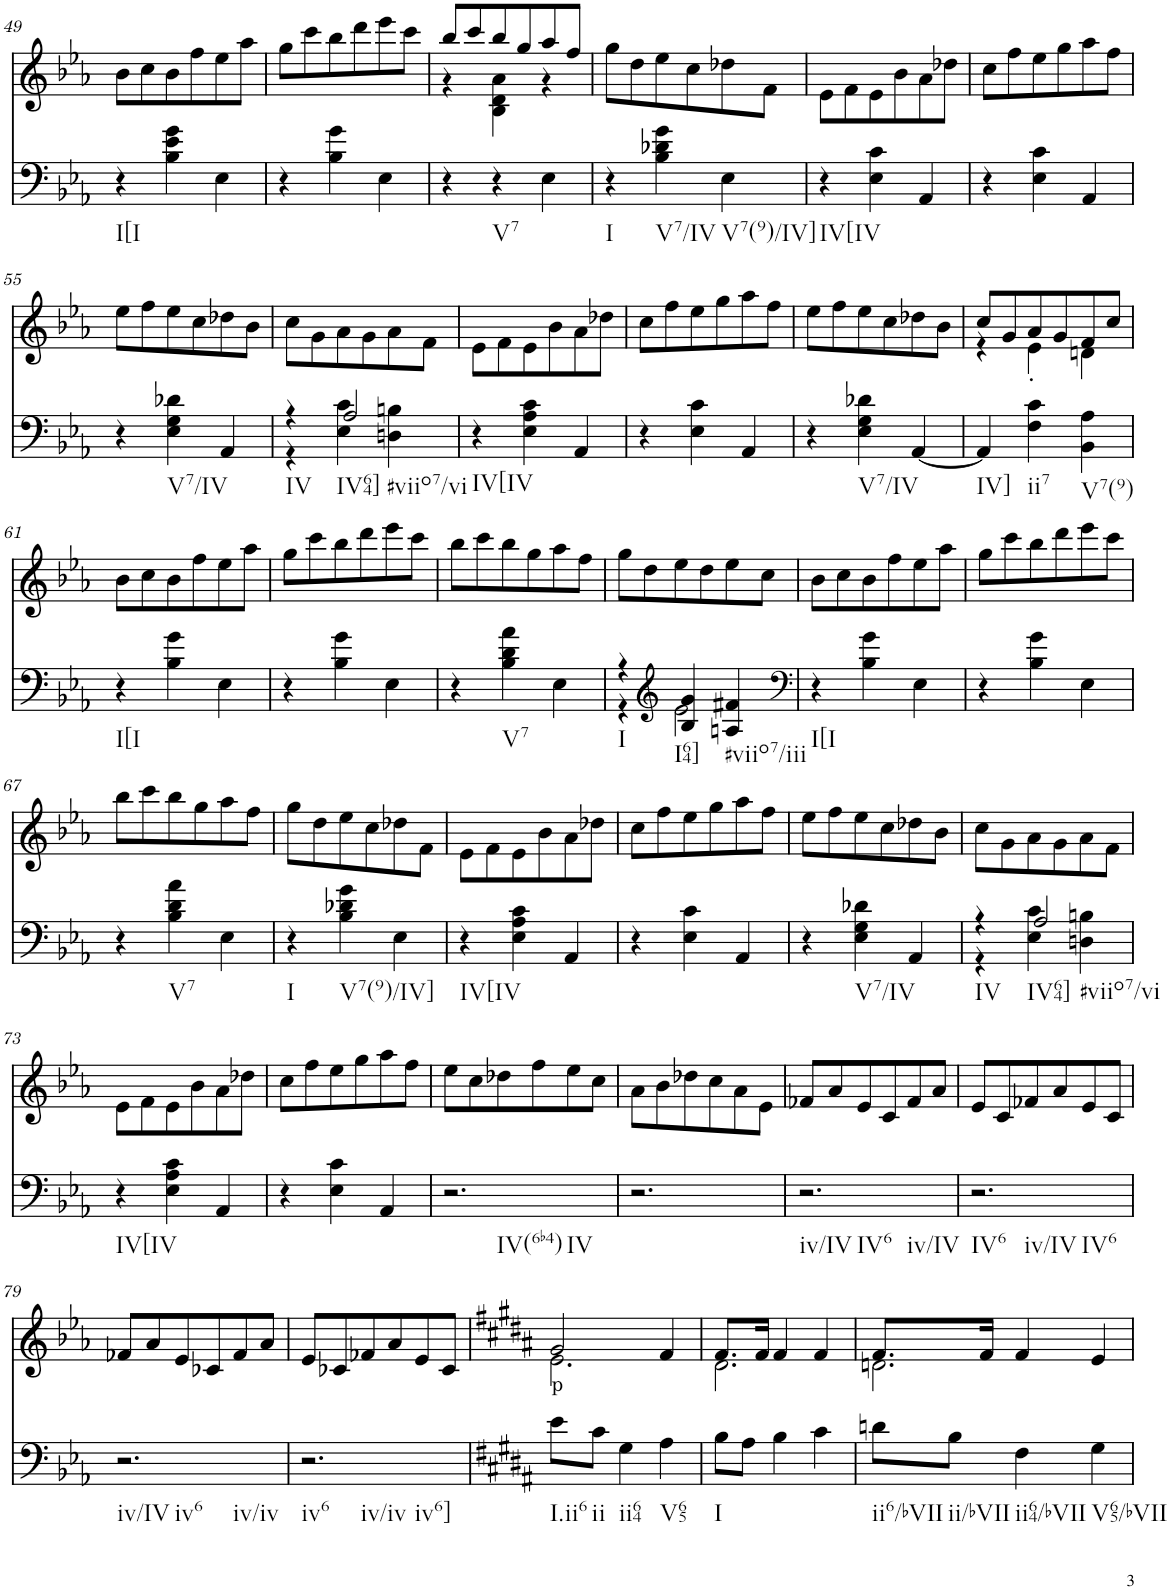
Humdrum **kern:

**kern	**kern	**text
*part2	*part1	*part1
*staff2	*staff1	*staff1
*I"Piano	*I"Piano	*
*I'Pno	*I'Pno	*
!!LO:PB:g=z
*clefF4	*clefG2	*
*k[b-e-a-]	*k[b-e-a-]	*
*M3/4	*M3/4	*
=49	=49	=49
!LO:TX:b:t=I[I	!	!
4r	8b-\L	.
.	8cc\	.
4B-\ 4e-\ 4g\	8b-\	.
.	8ff\	.
4E-\	8ee-\	.
.	8aa-\J	.
=50	=50	=50
4r	8gg\L	.
.	8ccc\	.
4B-\ 4g\	8bb-\	.
.	8ddd\	.
4E-\	8eee-\	.
.	8ccc\J	.
=51	=51	=51
*	*^	*
4r	8bb-/L	4r	.
.	8ccc/	.	.
!LO:TX:b:t=V7	!	!	!
4r	8bb-/	4B-\ 4d\ 4a-\	.
.	8gg/	.	.
4E-\	8aa-/	4r	.
.	8ff/J	.	.
*	*v	*v	*
=52	=52	=52
!LO:TX:b:t=I	!	!
4r	8gg\L	.
.	8dd\	.
!LO:TX:b:t=V7/IV	!	!
4B-\ 4d-X\ 4g\	8ee-\	.
.	8cc\	.
!LO:TX:b:t=V7(9)/IV]	!	!
4E-\	8dd-X\	.
.	8f\J	.
=53	=53	=53
!LO:TX:b:t=IV[IV	!	!
4r	8e-\L	.
.	8f\	.
4E-\ 4c\	8e-\	.
.	8b-\	.
4AA-/	8a-\	.
.	8dd-X\J	.
=54	=54	=54
4r	8cc\L	.
.	8ff\	.
4E-\ 4c\	8ee-\	.
.	8gg\	.
4AA-/	8aa-\	.
.	8ff\J	.
!!LO:LB:g=z
=55	=55	=55
4r	8ee-\L	.
.	8ff\	.
!LO:TX:b:t=V7/IV	!	!
4E-\ 4G\ 4d-X\	8ee-\	.
.	8cc\	.
4AA-/	8dd-X\	.
.	8b-\J	.
=56	=56	=56
*^	*	*
!LO:TX:b:t=IV	!	!	!
4r	4r	8cc\L	.
.	.	8g\	.
!LO:TX:b:t=IV64]	!	!	!
!LO:TX:b:t=#viio7/vi	!	!	!
2A-/	4E-\ 4c\	8a-\	.
.	.	8g\	.
.	4Dn\ 4Bn\	8a-\	.
.	.	8f\J	.
*v	*v	*	*
=57	=57	=57
!LO:TX:b:t=IV[IV	!	!
4r	8e-\L	.
.	8f\	.
4E-\ 4A-\ 4c\	8e-\	.
.	8b-\	.
4AA-/	8a-\	.
.	8dd-X\J	.
=58	=58	=58
4r	8cc\L	.
.	8ff\	.
4E-\ 4c\	8ee-\	.
.	8gg\	.
4AA-/	8aa-\	.
.	8ff\J	.
=59	=59	=59
4r	8ee-\L	.
.	8ff\	.
!LO:TX:b:t=V7/IV	!	!
4E-\ 4G\ 4d-X\	8ee-\	.
.	8cc\	.
[4AA-/	8dd-X\	.
.	8b-\J	.
=60	=60	=60
*	*^	*
!LO:TX:b:t=IV]	!	!	!
4AA-/]	8cc/L	4r	.
.	8g/	.	.
!LO:TX:b:t=ii7	!	!	!
4F\ 4c\	8a-/	4e-'\	.
.	8g/	.	.
!LO:TX:b:t=V7(9)	!	!	!
4BB-\ 4A-\	8f/	4dn\	.
.	8cc/J	.	.
*	*v	*v	*
!!LO:LB:g=z
=61	=61	=61
!LO:TX:b:t=I[I	!	!
4r	8b-\L	.
.	8cc\	.
4B-\ 4g\	8b-\	.
.	8ff\	.
4E-\	8ee-\	.
.	8aa-\J	.
=62	=62	=62
4r	8gg\L	.
.	8ccc\	.
4B-\ 4g\	8bb-\	.
.	8ddd\	.
4E-\	8eee-\	.
.	8ccc\J	.
=63	=63	=63
4r	8bb-\L	.
.	8ccc\	.
!LO:TX:b:t=V7	!	!
4B-\ 4d\ 4a-\	8bb-\	.
.	8gg\	.
4E-\	8aa-\	.
.	8ff\J	.
=64	=64	=64
*^	*	*
!LO:TX:b:t=I	!	!	!
4r	4r	8gg\L	.
.	.	8dd\	.
*clefG2	*	*	*
!LO:TX:b:t=I64]	!	!	!
4B-/ 4g/	2e-\	8ee-\	.
.	.	8dd\	.
!LO:TX:b:t=#viio7/iii	!	!	!
4An/ 4f#X/	.	8ee-\	.
.	.	8cc\J	.
*v	*v	*	*
=65	=65	=65
*clefF4	*	*
!LO:TX:b:t=I[I	!	!
4r	8b-\L	.
.	8cc\	.
4B-\ 4g\	8b-\	.
.	8ff\	.
4E-\	8ee-\	.
.	8aa-\J	.
=66	=66	=66
4r	8gg\L	.
.	8ccc\	.
4B-\ 4g\	8bb-\	.
.	8ddd\	.
4E-\	8eee-\	.
.	8ccc\J	.
!!LO:LB:g=z
=67	=67	=67
4r	8bb-\L	.
.	8ccc\	.
!LO:TX:b:t=V7	!	!
4B-\ 4d\ 4a-\	8bb-\	.
.	8gg\	.
4E-\	8aa-\	.
.	8ff\J	.
=68	=68	=68
!LO:TX:b:t=I	!	!
4r	8gg\L	.
.	8dd\	.
!LO:TX:b:t=V7(9)/IV]	!	!
4B-\ 4d-X\ 4g\	8ee-\	.
.	8cc\	.
4E-\	8dd-X\	.
.	8f\J	.
=69	=69	=69
!LO:TX:b:t=IV[IV	!	!
4r	8e-\L	.
.	8f\	.
4E-\ 4A-\ 4c\	8e-\	.
.	8b-\	.
4AA-/	8a-\	.
.	8dd-X\J	.
=70	=70	=70
4r	8cc\L	.
.	8ff\	.
4E-\ 4c\	8ee-\	.
.	8gg\	.
4AA-/	8aa-\	.
.	8ff\J	.
=71	=71	=71
4r	8ee-\L	.
.	8ff\	.
!LO:TX:b:t=V7/IV	!	!
4E-\ 4G\ 4d-X\	8ee-\	.
.	8cc\	.
4AA-/	8dd-X\	.
.	8b-\J	.
=72	=72	=72
*^	*	*
!LO:TX:b:t=IV	!	!	!
4r	4r	8cc\L	.
.	.	8g\	.
!LO:TX:b:t=IV64]	!	!	!
!LO:TX:b:t=#viio7/vi	!	!	!
2A-/	4E-\ 4c\	8a-\	.
.	.	8g\	.
.	4Dn\ 4Bn\	8a-\	.
.	.	8f\J	.
*v	*v	*	*
!!LO:LB:g=z
=73	=73	=73
!LO:TX:b:t=IV[IV	!	!
4r	8e-\L	.
.	8f\	.
4E-\ 4A-\ 4c\	8e-\	.
.	8b-\	.
4AA-/	8a-\	.
.	8dd-X\J	.
=74	=74	=74
4r	8cc\L	.
.	8ff\	.
4E-\ 4c\	8ee-\	.
.	8gg\	.
4AA-/	8aa-\	.
.	8ff\J	.
=75	=75	=75
!LO:TX:b:t=IV(6b4)	!	!
!LO:TX:b:t=IV	!	!
2.r	8ee-\L	.
.	8cc\	.
.	8dd-X\	.
.	8ff\	.
.	8ee-\	.
.	8cc\J	.
=76	=76	=76
2.r	8a-\L	.
.	8b-\	.
.	8dd-X\	.
.	8cc\	.
.	8a-\	.
.	8e-\J	.
=77	=77	=77
!LO:TX:b:t=iv/IV	!	!
!LO:TX:b:t=IV6	!	!
!LO:TX:b:t=iv/IV	!	!
2.r	8f-X/L	.
.	8a-/	.
.	8e-/	.
.	8c/	.
.	8f-/	.
.	8a-/J	.
=78	=78	=78
!LO:TX:b:t=IV6	!	!
!LO:TX:b:t=iv/IV	!	!
!LO:TX:b:t=IV6	!	!
2.r	8e-/L	.
.	8c/	.
.	8f-X/	.
.	8a-/	.
.	8e-/	.
.	8c/J	.
!!LO:LB:g=z
=79	=79	=79
!LO:TX:b:t=iv/IV	!	!
!LO:TX:b:t=iv6	!	!
!LO:TX:b:t=iv/iv	!	!
2.r	8f-X/L	.
.	8a-/	.
.	8e-/	.
.	8c-X/	.
.	8f-/	.
.	8a-/J	.
=80	=80	=80
!LO:TX:b:t=iv6	!	!
!LO:TX:b:t=iv/iv	!	!
!LO:TX:b:t=iv6]	!	!
2.r	8e-/L	.
.	8c-X/	.
.	8f-X/	.
.	8a-/	.
.	8e-/	.
.	8c-/J	.
=81	=81	=81
*k[f#c#g#d#a#]	*k[f#c#g#d#a#]	*
*	*^	*
!LO:TX:b:t=I.ii6	!	!	!
!	!	!	!LO:LY:b
8e\L	2g#/	2.e\	p
!LO:TX:b:t=ii	!	!	!
8c#\J	.	.	.
!LO:TX:b:t=ii64	!	!	!
4G#\	.	.	.
!LO:TX:b:t=V65	!	!	!
4A#\	4f#/	.	.
=82	=82	=82	=82
!LO:TX:b:t=I	!	!	!
8B\L	8.f#/L	2.d#\	.
8A#\J	.	.	.
.	16f#/Jk	.	.
4B\	4f#/	.	.
4c#\	4f#/	.	.
=83	=83	=83	=83
!LO:TX:b:t=ii6/bVII	!	!	!
8dn\L	8.f#/L	2.dn\	.
!LO:TX:b:t=ii/bVII	!	!	!
8B\J	.	.	.
.	16f#/Jk	.	.
!LO:TX:b:t=ii64/bVII	!	!	!
4F#\	4f#/	.	.
!LO:TX:b:t=V65/bVII	!	!	!
4G#\	4e/	.	.
*	*v	*v	*
=	=	=
*-	*-	*-
